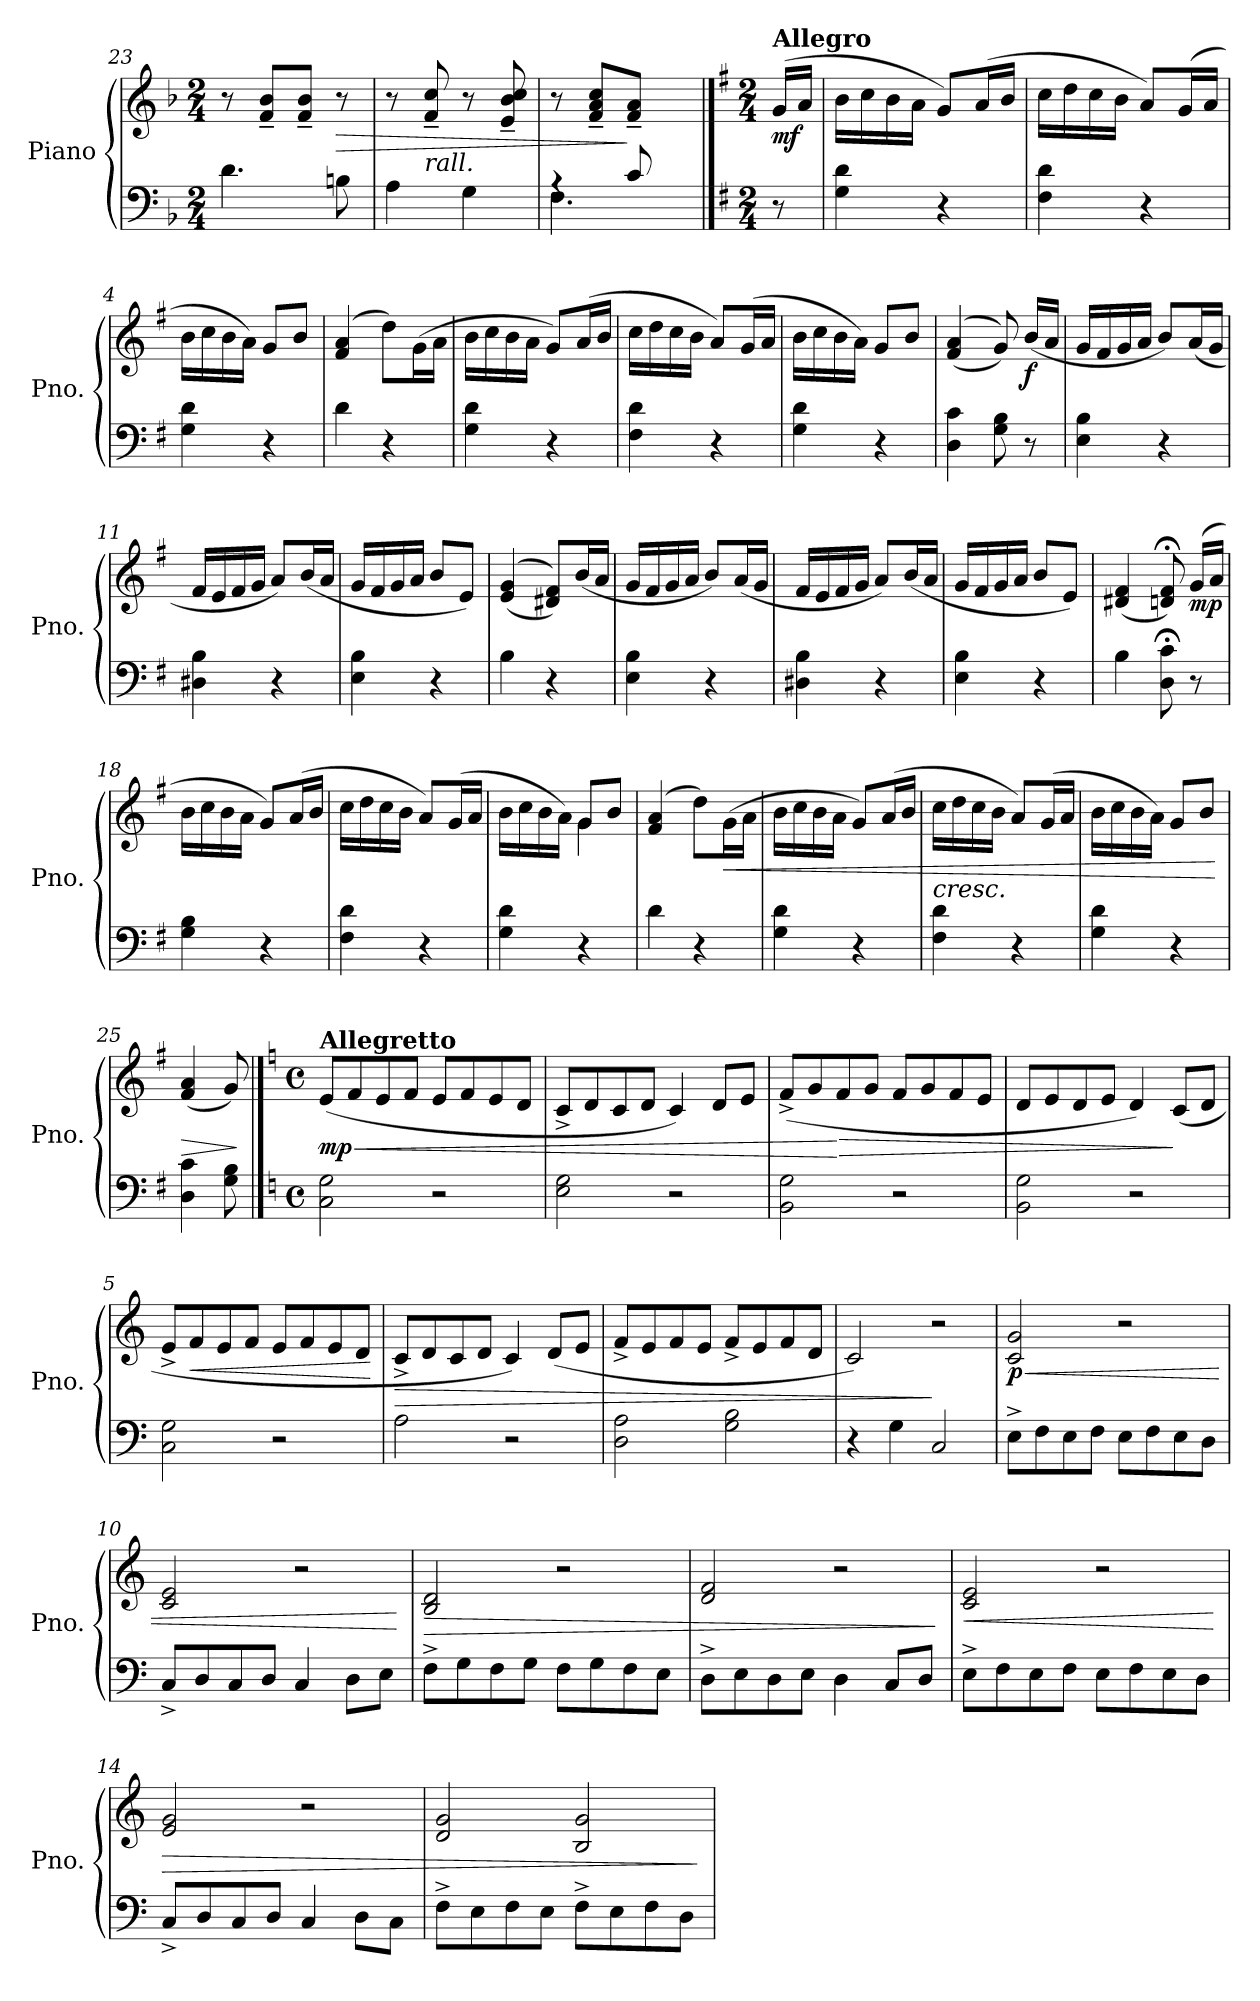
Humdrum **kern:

**kern	**kern	**dynam
*part1	*part1	*part1
*staff2	*staff1	*staff1/2
*I"Piano	*	*
*I'Pno.	*	*
*clefF4	*clefG2	*
*k[b-]	*k[b-]	*
*M2/4	*M2/4	*
=23	=23	=23
4.d\	8r	.
.	8f/~ 8b-/~L	.
.	8f/~ 8b-/~J	.
!	!	!LO:HP:b
8B\	8r	>
=24	=24	=24
4A\	8r	.
!	!LO:TX:b:i:t=rall.	!
.	8f/~ 8cc/~	.
4G\	8r	.
.	8e/~ 8b-/~ 8cc/~	.
=25	=25	=25
*^	*	*
4rA	4.F\	8r	.
.	.	8f/~ 8a/~ 8cc/~L	.
8c/	.	8f/~ 8a/~J	]
8ryy	8ryy	8ryy	.
*v	*v	*	*
!!LO:LB:g=z
==1	==1	==1
*k[f#]	*k[f#]	*
*M2/4	*M2/4	*
*^	*	*
!	!	!LO:TX:a:B:t=Allegro	!
!	!	!	!LO:DY:b
*v	*v	*	*
8r	(>16g/LL	mf
.	16a/JJ	.
=2	=2	=2
4G\ 4d\	16b\LL	.
.	16cc\	.
.	16b\	.
.	16a\JJ	.
4r	8g/L)	.
.	(>16a/L	.
.	16b/JJ	.
=3	=3	=3
4F#\ 4d\	16cc\LL	.
.	16dd\	.
.	16cc\	.
.	16b\JJ	.
4r	8a/L)	.
.	(>16g/L	.
.	16a/JJ	.
=4	=4	=4
4G\ 4d\	16b\LL	.
.	16cc\	.
.	16b\	.
.	16a\JJ)	.
4r	8g/L	.
.	8b/J	.
=5	=5	=5
4d\	(>4f#/ 4a/	.
4r	8dd\L)	.
.	(>16g\L	.
.	16a\JJ	.
=6	=6	=6
4G\ 4d\	16b\LL	.
.	16cc\	.
.	16b\	.
.	16a\JJ	.
4r	8g/L)	.
.	(>16a/L	.
.	16b/JJ	.
!!LO:LB:g=z
=7	=7	=7
4F#\ 4d\	16cc\LL	.
.	16dd\	.
.	16cc\	.
.	16b\JJ	.
4r	8a/L)	.
.	(>16g/L	.
.	16a/JJ	.
=8	=8	=8
4G\ 4d\	16b\LL	.
.	16cc\	.
.	16b\	.
.	16a\JJ)	.
4r	8g/L	.
.	8b/J	.
=9	=9	=9
4D\ 4c\	(<(>4f#/ 4a/	.
8G\ 8B\	8g/))	.
!	!	!LO:DY:b
8r	(>16b/LL	f
.	16a/JJ	.
=10	=10	=10
4E\ 4B\	16g/LL	.
.	16f#/	.
.	16g/	.
.	16a/JJ	.
4r	8b/L)	.
.	(>16a/L	.
.	16g/JJ	.
=11	=11	=11
4D#X\ 4B\	16f#/LL	.
.	16e/	.
.	16f#/	.
.	16g/JJ	.
4r	8a/L)	.
.	(>16b/L	.
.	16a/JJ	.
!!LO:PB:g=z
=12	=12	=12
4E\ 4B\	16g/LL	.
.	16f#/	.
.	16g/	.
.	16a/JJ	.
4r	8b/L	.
.	8e/J)	.
=13	=13	=13
4B\	(<(>4e/ 4g/	.
4r	8d#X/ 8f#/L))	.
.	(>16b/L	.
.	16a/JJ	.
=14	=14	=14
4E\ 4B\	16g/LL	.
.	16f#/	.
.	16g/	.
.	16a/JJ	.
4r	8b/L)	.
.	(>16a/L	.
.	16g/JJ	.
=15	=15	=15
4D#X\ 4B\	16f#/LL	.
.	16e/	.
.	16f#/	.
.	16g/JJ	.
4r	8a/L)	.
.	(>16b/L	.
.	16a/JJ	.
=16	=16	=16
4E\ 4B\	16g/LL	.
.	16f#/	.
.	16g/	.
.	16a/JJ	.
4r	8b/L	.
.	8e/J)	.
=17	=17	=17
4B\	(>4d#X/ 4f#/	.
8D\;< 8c\;<	8dn/;< 8f#/;<)	.
!	!	!LO:DY:b
8r	(>16g/LL	mp
.	16a/JJ	.
!!LO:LB:g=z
=18	=18	=18
4G\ 4B\	16b\LL	.
.	16cc\	.
.	16b\	.
.	16a\JJ	.
4r	8g/L)	.
.	(>16a/L	.
.	16b/JJ	.
=19	=19	=19
4F#\ 4d\	16cc\LL	.
.	16dd\	.
.	16cc\	.
.	16b\JJ	.
4r	8a/L)	.
.	(>16g/L	.
.	16a/JJ	.
=20	=20	=20
*	*^	*
4G\ 4d\	16b\LL	4ryy	.
.	16cc\	.	.
.	16b\	.	.
.	16a\JJ)	.	.
4r	8g/L	4g\	.
.	8b/J	.	.
*	*v	*v	*
=21	=21	=21
4d\	(>4f#/ 4a/	.
4r	8dd\L)	.
!	!	!LO:HP:b
.	(>16g\L	<
.	16a\JJ	.
=22	=22	=22
4G\ 4d\	16b\LL	.
.	16cc\	.
.	16b\	.
.	16a\JJ	.
4r	8g/L)	.
.	(>16a/L	.
.	16b/JJ	.
!!LO:LB:g=z
=23	=23	=23
!	!LO:TX:b:i:t=cresc.	!
4F#\ 4d\	16cc\LL	.
.	16dd\	.
.	16cc\	.
.	16b\JJ	.
4r	8a/L)	.
.	(>16g/L	.
.	16a/JJ	.
=24	=24	=24
4G\ 4d\	16b\LL	.
.	16cc\	.
.	16b\	.
.	16a\JJ)	.
4r	8g/L	.
.	8b/J	.
.	.	[
=25	=25	=25
!	!	!LO:HP:b
4D\ 4c\	(<4f#/ 4a/	>
8G\ 8B\	8g/)	.
.	.	]
!!LO:LB:g=z
==1	==1	==1
*k[]	*k[]	*
*M4/4	*M4/4	*
*met(c)	*met(c)	*
!	!LO:TX:a:B:t=Allegretto	!
!	!	!LO:HP:b
!	!	!LO:DY:n=1:b
2C\ 2G\	(<8e/L	< mp
.	8f/	.
.	8e/	.
.	8f/J	.
2r	8e/L	.
.	8f/	.
.	8e/	.
.	8d/J	.
=2	=2	=2
2E\ 2G\	8c^/L	.
.	8d/	.
.	8c/	.
.	8d/J	.
2r	4c/)	.
.	8d/L	.
.	8e/J	.
=3	=3	=3
2BB\ 2G\	(<8f^/L	.
.	8g/	.
!	!	!LO:HP:n=1:b
.	8f/	[ >
.	8g/J	.
2r	8f/L	.
.	8g/	.
.	8f/	.
.	8e/J	.
!!LO:LB:g=z
=4	=4	=4
2BB\ 2G\	8d/L	.
.	8e/	.
.	8d/	.
.	8e/J	.
2r	4d/)	.
.	(<8c/L	]
.	8d/J	.
=5	=5	=5
2C\ 2G\	8e^/L	.
!	!	!LO:HP:b
.	8f/	<
.	8e/	.
.	8f/J	.
2r	8e/L	.
.	8f/	.
.	8e/	.
.	8d/J	.
.	.	[
=6	=6	=6
!	!	!LO:HP:b
2A\	8c^/L	>
.	8d/	.
.	8c/	.
.	8d/J	.
2r	4c/)	.
.	(<8d/L	.
.	8e/J	.
!!LO:LB:g=z
=7	=7	=7
2D\ 2A\	8f^/L	.
.	8e/	.
.	8f/	.
.	8e/J	.
2G\ 2B\	8f^/L	.
.	8e/	.
.	8f/	.
.	8d/J	.
=8	=8	=8
4r	2c/)	.
4G\	.	.
2C/	2r	]
=9	=9	=9
!	!	!LO:HP:b
!	!	!LO:DY:n=1:b
8E^\L	2c/ 2g/	< p
8F\	.	.
8E\	.	.
8F\J	.	.
8E\L	2r	.
8F\	.	.
8E\	.	.
8D\J	.	.
=10	=10	=10
8C^/L	2c/ 2e/	.
8D/	.	.
8C/	.	.
8D/J	.	.
4C/	2r	.
8D\L	.	.
8E\J	.	.
.	.	[
!!LO:PB:g=z
=11	=11	=11
!	!	!LO:HP:b
8F^\L	2B/ 2d/	>
8G\	.	.
8F\	.	.
8G\J	.	.
8F\L	2r	.
8G\	.	.
8F\	.	.
8E\J	.	.
=12	=12	=12
8D^\L	2d/ 2f/	.
8E\	.	.
8D\	.	.
8E\J	.	.
4D\	2r	.
8C/L	.	.
8D/J	.	.
.	.	]
=13	=13	=13
!	!	!LO:HP:b
8E^\L	2c/ 2e/	<
8F\	.	.
8E\	.	.
8F\J	.	.
8E\L	2r	.
8F\	.	.
8E\	.	.
8D\J	.	.
.	.	[
!!LO:LB:g=z
=14	=14	=14
!	!	!LO:HP:b
8C^/L	2e/ 2g/	>
8D/	.	.
8C/	.	.
8D/J	.	.
4C/	2r	.
8D\L	.	.
8C\J	.	.
=15	=15	=15
8F^\L	2d/ 2g/	.
8E\	.	.
8F\	.	.
8E\J	.	.
8F^\L	2B/ 2g/	.
8E\	.	.
8F\	.	.
8D\J	.	.
.	.	]
=	=	=
*-	*-	*-
